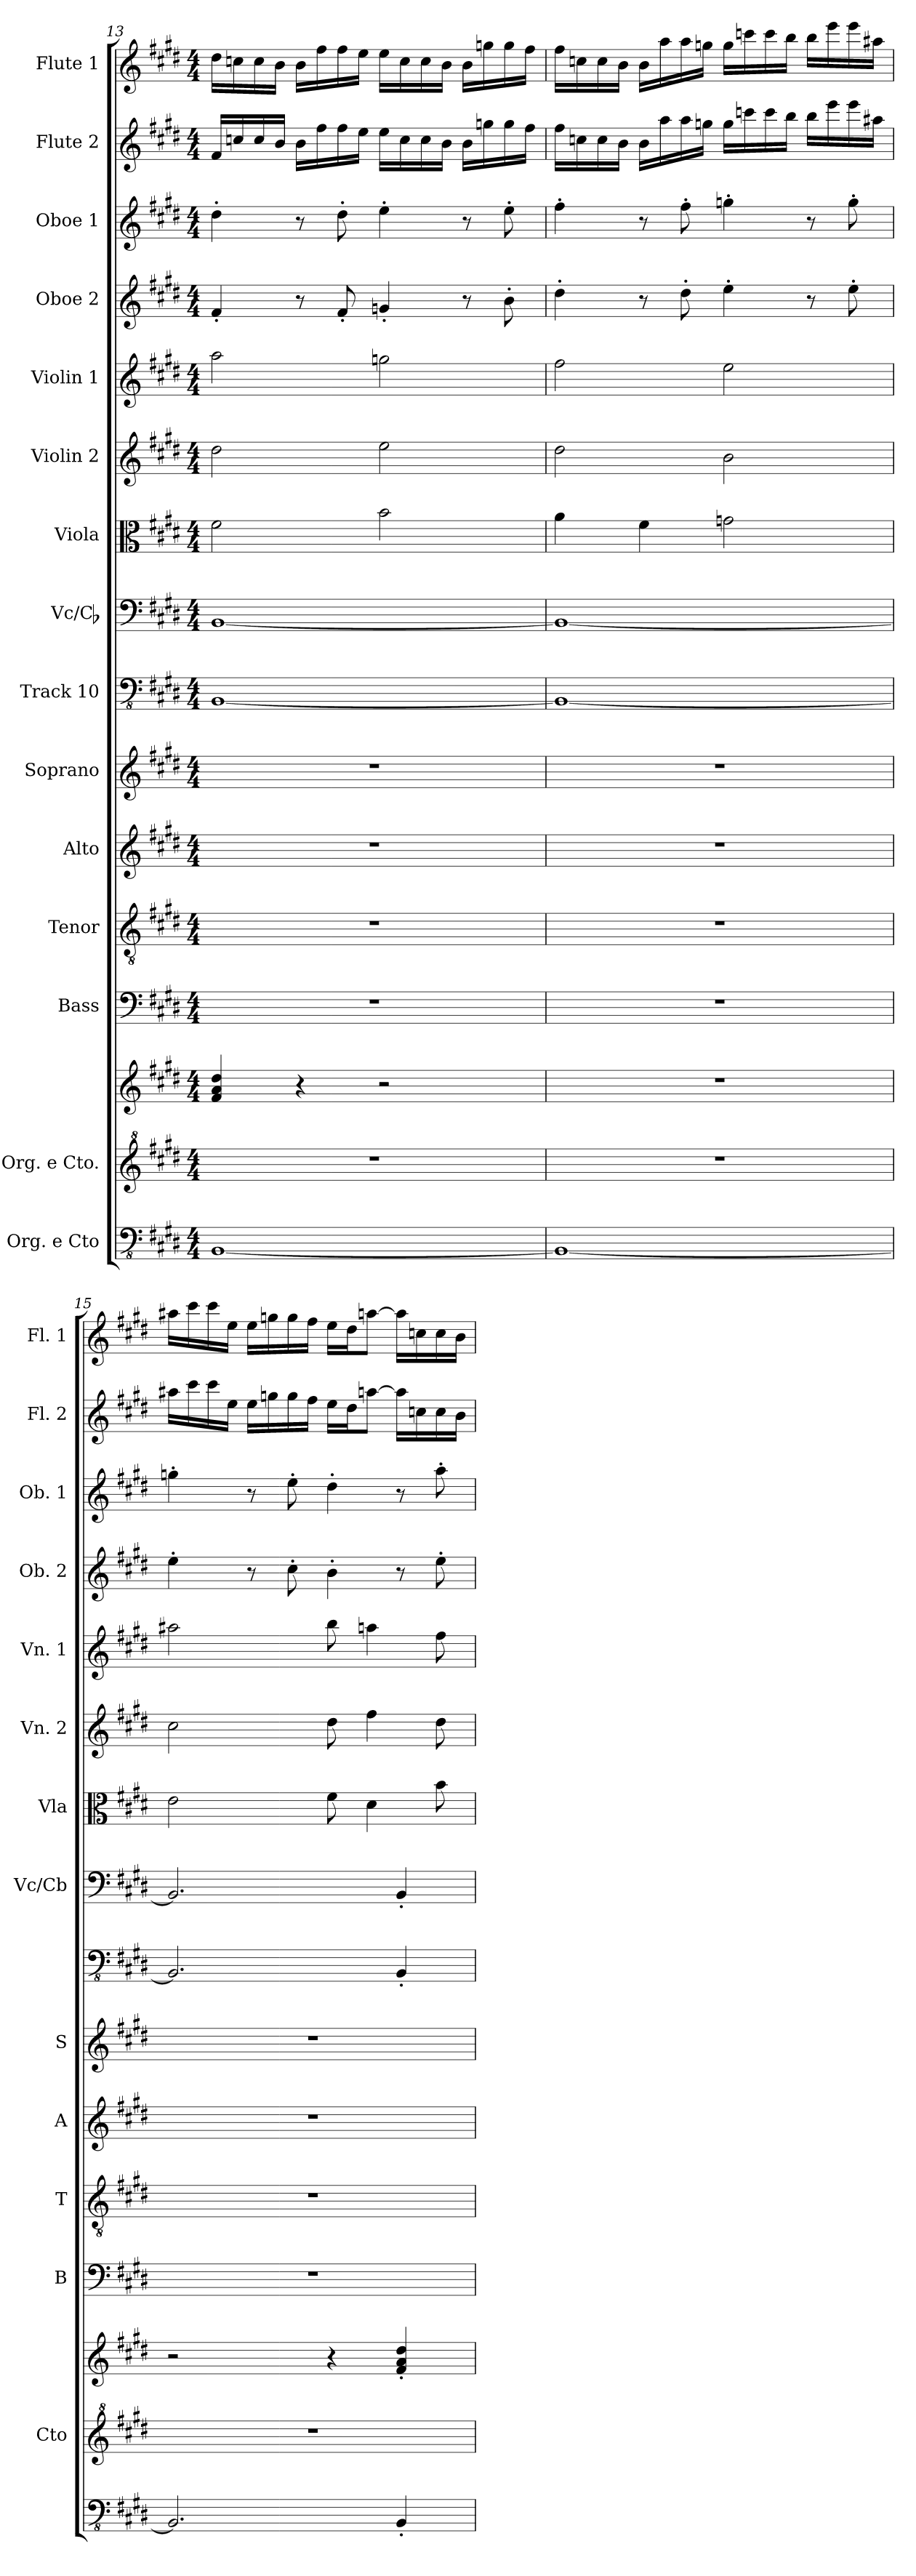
**kern	**kern	**kern	**kern	**kern	**kern	**kern	**kern	**kern	**kern	**kern	**kern	**kern	**kern	**kern	**kern
*part15	*part14	*part14	*part13	*part12	*part11	*part10	*part9	*part8	*part7	*part6	*part5	*part4	*part3	*part2	*part1
*staff16	*staff15	*staff14	*staff13	*staff12	*staff11	*staff10	*staff9	*staff8	*staff7	*staff6	*staff5	*staff4	*staff3	*staff2	*staff1
*I"Org. e Cto	*I"Org. e Cto.	*	*I"Bass	*I"Tenor	*I"Alto	*I"Soprano	*I"Track 10	*I"Vc/Cb	*I"Viola	*I"Violin 2	*I"Violin 1	*I"Oboe 2	*I"Oboe 1	*I"Flute 2	*I"Flute 1
*	*I'Cto	*	*I'B	*I'T	*I'A	*I'S	*	*I'Vc/Cb	*I'Vla	*I'Vn. 2	*I'Vn. 1	*I'Ob. 2	*I'Ob. 1	*I'Fl. 2	*I'Fl. 1
!!LO:PB:g=z
*clefFv4	*clefG^2	*clefG2	*clefF4	*clefGv2	*clefG2	*clefG2	*clefFv4	*clefF4	*clefC3	*clefG2	*clefG2	*clefG2	*clefG2	*clefG2	*clefG2
*k[f#c#g#d#]	*k[f#c#g#d#]	*k[f#c#g#d#]	*k[f#c#g#d#]	*k[f#c#g#d#]	*k[f#c#g#d#]	*k[f#c#g#d#]	*k[f#c#g#d#]	*k[f#c#g#d#]	*k[f#c#g#d#]	*k[f#c#g#d#]	*k[f#c#g#d#]	*k[f#c#g#d#]	*k[f#c#g#d#]	*k[f#c#g#d#]	*k[f#c#g#d#]
*M4/4	*M4/4	*M4/4	*M4/4	*M4/4	*M4/4	*M4/4	*M4/4	*M4/4	*M4/4	*M4/4	*M4/4	*M4/4	*M4/4	*M4/4	*M4/4
=13	=13	=13	=13	=13	=13	=13	=13	=13	=13	=13	=13	=13	=13	=13	=13
[1BBB	1r	4f#/ 4a/ 4dd#/	1r	1r	1r	1r	[1BBB	[1BB	2f#\	2dd#\	2aa\	4f#'/	4dd#'\	16f#/LL	16dd#\LL
.	.	.	.	.	.	.	.	.	.	.	.	.	.	16ccn/	16ccn\
.	.	.	.	.	.	.	.	.	.	.	.	.	.	16cc/	16cc\
.	.	.	.	.	.	.	.	.	.	.	.	.	.	16b/JJ	16b\JJ
.	.	4r	.	.	.	.	.	.	.	.	.	8r	8r	16b\LL	16b\LL
.	.	.	.	.	.	.	.	.	.	.	.	.	.	16ff#\	16ff#\
.	.	.	.	.	.	.	.	.	.	.	.	8f#'/	8dd#'\	16ff#\	16ff#\
.	.	.	.	.	.	.	.	.	.	.	.	.	.	16ee\JJ	16ee\JJ
.	.	2r	.	.	.	.	.	.	2b\	2ee\	2ggn\	4gn'/	4ee'\	16ee\LL	16ee\LL
.	.	.	.	.	.	.	.	.	.	.	.	.	.	16cc\	16cc\
.	.	.	.	.	.	.	.	.	.	.	.	.	.	16cc\	16cc\
.	.	.	.	.	.	.	.	.	.	.	.	.	.	16b\JJ	16b\JJ
.	.	.	.	.	.	.	.	.	.	.	.	8r	8r	16b\LL	16b\LL
.	.	.	.	.	.	.	.	.	.	.	.	.	.	16ggn\	16ggn\
.	.	.	.	.	.	.	.	.	.	.	.	8b'\	8ee'\	16gg\	16gg\
.	.	.	.	.	.	.	.	.	.	.	.	.	.	16ff#\JJ	16ff#\JJ
=14	=14	=14	=14	=14	=14	=14	=14	=14	=14	=14	=14	=14	=14	=14	=14
1BBB_	1r	1r	1r	1r	1r	1r	1BBB_	1BB_	4a\	2dd#\	2ff#\	4dd#'\	4ff#'\	16ff#\LL	16ff#\LL
.	.	.	.	.	.	.	.	.	.	.	.	.	.	16ccn\	16ccn\
.	.	.	.	.	.	.	.	.	.	.	.	.	.	16cc\	16cc\
.	.	.	.	.	.	.	.	.	.	.	.	.	.	16b\JJ	16b\JJ
.	.	.	.	.	.	.	.	.	4f#\	.	.	8r	8r	16b\LL	16b\LL
.	.	.	.	.	.	.	.	.	.	.	.	.	.	16aa\	16aa\
.	.	.	.	.	.	.	.	.	.	.	.	8dd#'\	8ff#'\	16aa\	16aa\
.	.	.	.	.	.	.	.	.	.	.	.	.	.	16ggn\JJ	16ggn\JJ
.	.	.	.	.	.	.	.	.	2gn\	2b\	2ee\	4ee'\	4ggn'\	16gg\LL	16gg\LL
.	.	.	.	.	.	.	.	.	.	.	.	.	.	16cccn\	16cccn\
.	.	.	.	.	.	.	.	.	.	.	.	.	.	16ccc\	16ccc\
.	.	.	.	.	.	.	.	.	.	.	.	.	.	16bb\JJ	16bb\JJ
.	.	.	.	.	.	.	.	.	.	.	.	8r	8r	16bb\LL	16bb\LL
.	.	.	.	.	.	.	.	.	.	.	.	.	.	16eee\	16eee\
.	.	.	.	.	.	.	.	.	.	.	.	8ee'\	8gg'\	16eee\	16eee\
.	.	.	.	.	.	.	.	.	.	.	.	.	.	16aa#X\JJ	16aa#X\JJ
!!LO:PB:g=z
=15	=15	=15	=15	=15	=15	=15	=15	=15	=15	=15	=15	=15	=15	=15	=15
2.BBB/]	1r	2r	1r	1r	1r	1r	2.BBB/]	2.BB/]	2e\	2cc#\	2aa#X\	4ee'\	4ggn'\	16aa#X\LL	16aa#X\LL
.	.	.	.	.	.	.	.	.	.	.	.	.	.	16ccc#\	16ccc#\
.	.	.	.	.	.	.	.	.	.	.	.	.	.	16ccc#\	16ccc#\
.	.	.	.	.	.	.	.	.	.	.	.	.	.	16ee\JJ	16ee\JJ
.	.	.	.	.	.	.	.	.	.	.	.	8r	8r	16ee\LL	16ee\LL
.	.	.	.	.	.	.	.	.	.	.	.	.	.	16ggn\	16ggn\
.	.	.	.	.	.	.	.	.	.	.	.	8cc#'\	8ee'\	16gg\	16gg\
.	.	.	.	.	.	.	.	.	.	.	.	.	.	16ff#\JJ	16ff#\JJ
.	.	4r	.	.	.	.	.	.	8f#\	8dd#\	8bb\	4b'\	4dd#'\	16ee\LL	16ee\LL
.	.	.	.	.	.	.	.	.	.	.	.	.	.	16dd#\J	16dd#\J
.	.	.	.	.	.	.	.	.	4d#\	4ff#\	4aan\	.	.	[8aan\J	[8aan\J
4BBB'/	.	4f#/' 4a/' 4dd#/'	.	.	.	.	4BBB'/	4BB'/	.	.	.	8r	8r	16aa\LL]	16aa\LL]
.	.	.	.	.	.	.	.	.	.	.	.	.	.	16ccn\	16ccn\
.	.	.	.	.	.	.	.	.	8b\	8dd#\	8ff#\	8ee'\	8aa'\	16cc\	16cc\
.	.	.	.	.	.	.	.	.	.	.	.	.	.	16b\JJ	16b\JJ
=	=	=	=	=	=	=	=	=	=	=	=	=	=	=	=
*-	*-	*-	*-	*-	*-	*-	*-	*-	*-	*-	*-	*-	*-	*-	*-
